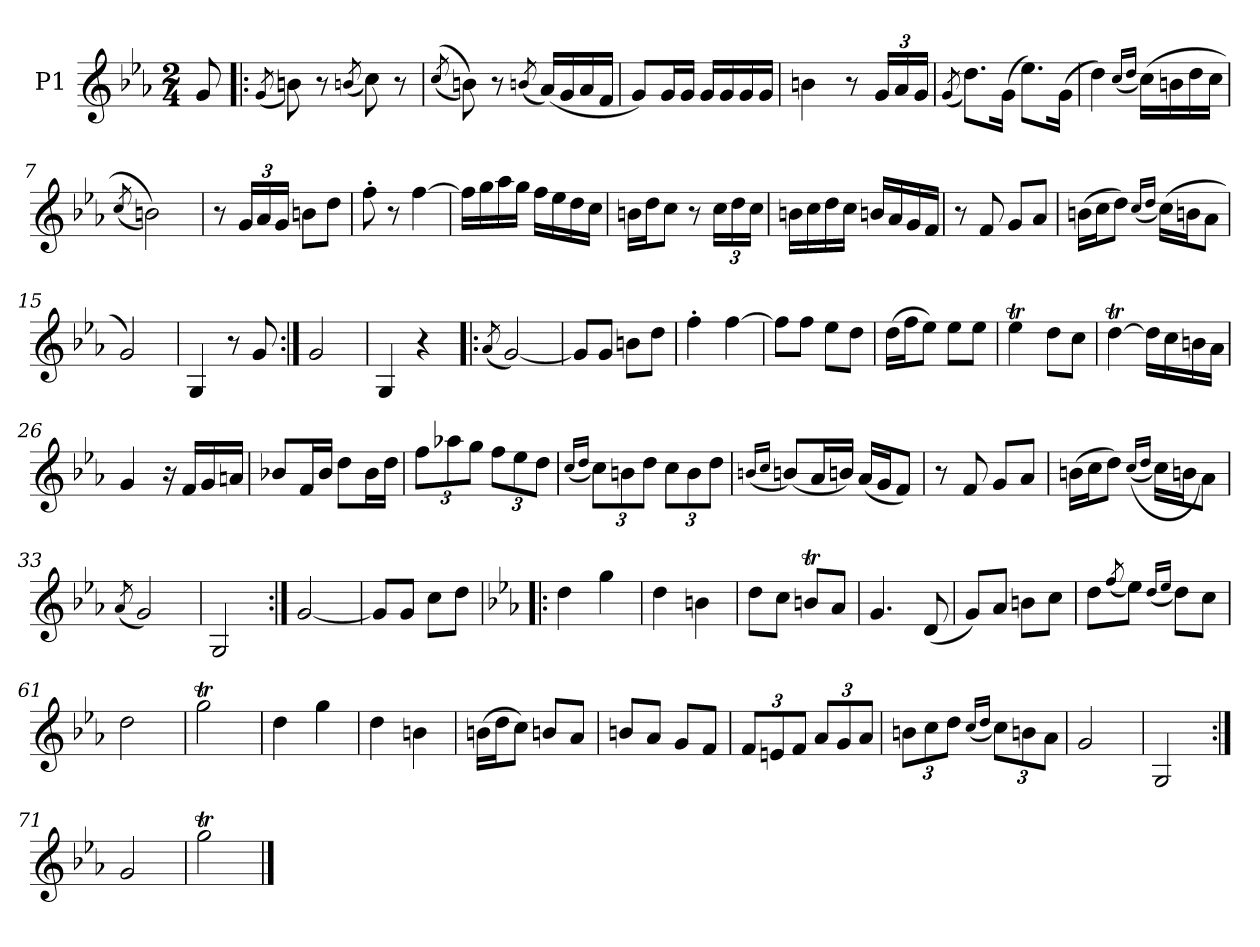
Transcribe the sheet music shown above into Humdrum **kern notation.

**kern
*part1
*staff1
*I"P1
*clefG2
*k[b-e-a-]
*M2/4
=
8g
=1!|:
(8qg/
8bn)
8r
(8qbn/
8cc)
8r
=2
(<(>8qcc/
8bn))
8r
(8qbn/
(16a-LL)
16g
16a-
16fJJ
=3
8gL)
16gL
16gJJ
16gLL
16g
16g
16gJJ
=4
4bn
8r
24gLL
24a-
24gJJ
=5
(8qg/
8.ddL)
(16gJk
8.ee-L)
(16gJk
=6
4dd)
(16qqcc/LL
16qqdd/JJ
(16ccLL)
16bn
16dd
16ccJJ
=7
(8qcc/
2bn))
=8
8r
24gLL
24a-
24gJJ
8bnL
8ddJ
=9
8ff'
8r
[4ff
=10
16ffLL]
16gg
16aa-
16ggJJ
16ffLL
16ee-
16dd
16ccJJ
=11
16bnLL
16ddJ
8ccJ
8r
24ccLL
24dd
24ccJJ
=12
16bnLL
16cc
16dd
16ccJJ
16bnLL
16a-
16g
16fJJ
=13
8r
8f
8gL
8a-J
=14
(16bnLL
16ccJ
8ddJ)
(16qqcc/LL
16qqdd/JJ
(16ccLL)
16bnJ
8a-J
=15
2g)
=16
4G
8r
8g
=17:|!
2g
=18
4G
4r
=19!|:
(8qa-/
[2g)
=20
8gL]
8gJ
8bnL
8ddJ
=21
4ff'
[4ff
=22
8ffL]
8ffJ
8ee-L
8ddJ
=23
(16ddLL
16ffJ
8ee-J)
8ee-L
8ee-J
=24
4ee-T
8ddL
8ccJ
=25
[4ddt
16ddLL]
16cc
16bn
16a-JJ
=26
4g
16r
16fLL
16g
16anJJ
=27
8b-XL
16fL
16b-JJ
8ddL
16b-L
16ddJJ
=28
12ffL
12aa-X
12ggJ
12ffL
12ee-
12ddJ
=29
(16qqcc/LL
16qqdd/JJ
12ccL)
12bn
12ddJ
12ccL
12b
12ddJ
=30
(16qqbn/LL
16qqcc/JJ
(8bnL)
16a-L
16bnJJ)
(16a-LL
16gJ
8fJ)
=31
8r
8f
8gL
8a-J
=32
(16bnLL
16ccJ
8ddJ)
((16qqcc/LL
16qqdd/JJ
16ccLL)
16bnJ
8a-J)
=33
(8qa-/
2g)
=34
2G
=35:|!
[2g
=36
8gL]
8gJ
8ccL
8ddJ
=55!|:
*k[b-e-a-]
4dd
4gg
=56
4dd
4bn
=57
8ddL
8ccJ
8bntL
8a-J
=58
4.g
(8d
=59
8gL)
8a-J
8bnL
8ccJ
=60
8ddL
(8qff/
8ee-J)
(16qqdd/LL
16qqee-/JJ
8ddL)
8ccJ
=61
2dd
=62
2ggt
=63
4dd
4gg
=64
4dd
4bn
=65
(16bnLL
16ddJ
8ccJ)
8bnL
8a-J
=66
8bnL
8a-J
8gL
8fJ
=67
12fL
12en
12fJ
12a-L
12g
12a-J
=68
12bnL
12cc
12ddJ
(16qqcc/LL
16qqdd/JJ
12ccL)
12bn
12a-J
=69
2g
=70
2G
=71:|!
2g
=72
2ggt
==
*-
